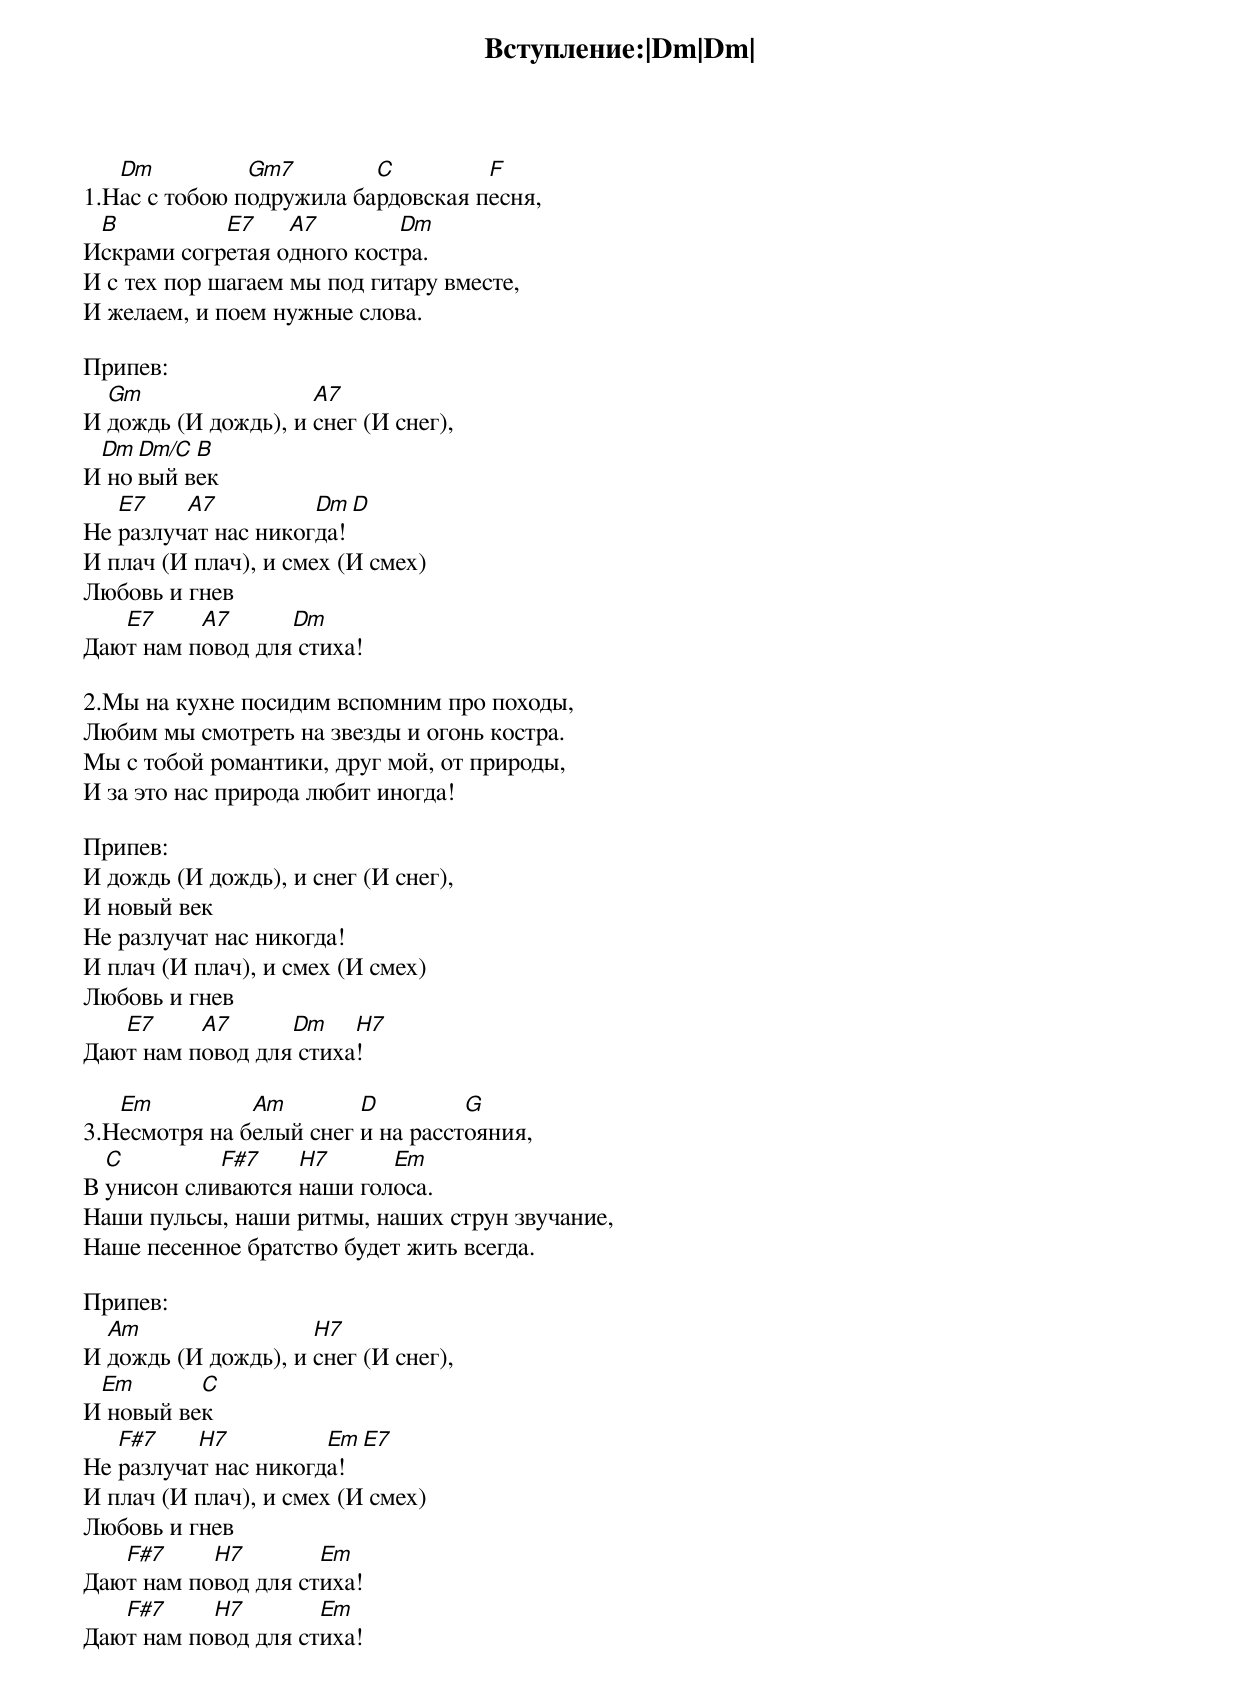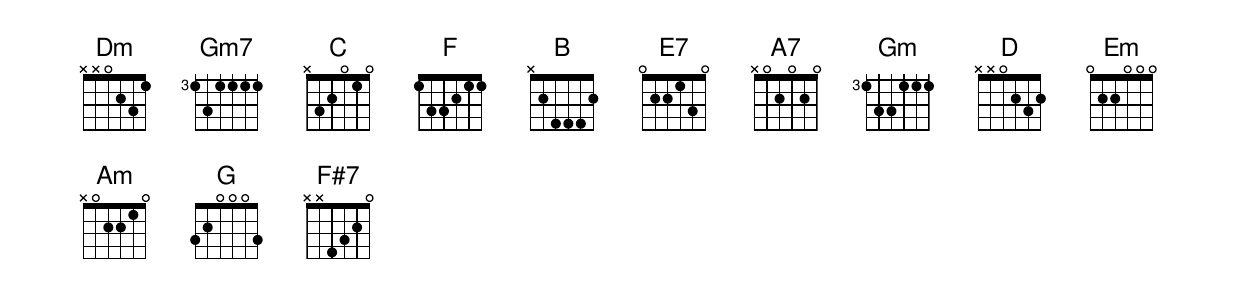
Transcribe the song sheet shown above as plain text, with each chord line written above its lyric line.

Вступление:|Dm|Dm|

   Dm          Gm7        C         F
1.Нас с тобою подружила бардовская песня,
 B          E7    A7        Dm
Искрами согретая одного костра.
И c тех пор шагаем мы под гитару вместе,
И желаем, и поем нужные слова.

Припев:
  Gm                 A7
И дождь (И дождь), и снег (И снег),
 Dm Dm/C B
И новый век
   E7    A7          Dm  D
Не разлучат нас никогда!
И плач (И плач), и смех (И смех)
Любовь и гнев
   E7     A7      Dm
Дают нам повод для стиха!

2.Мы на кухне посидим вспомним про походы,
Любим мы смотреть на звезды и огонь костра.
Мы с тобой романтики, друг мой, от природы,
И за это нас природа любит иногда!

Припев:
И дождь (И дождь), и снег (И снег),
И новый век
Не разлучат нас никогда!
И плач (И плач), и смех (И смех)
Любовь и гнев
   E7     A7      Dm    H7
Дают нам повод для стиха!

   Em          Am        D         G
3.Несмотря на белый снег и на расстояния,
  C         F#7    H7      Em
В унисон сливаются наши голоса.
Наши пульсы, наши ритмы, наших струн звучание,
Наше песенное братство будет жить всегда.

Припев:
  Am                 H7
И дождь (И дождь), и снег (И снег),
 Em       C
И новый век
   F#7    H7          Em  E7
Не разлучат нас никогда!
И плач (И плач), и смех (И смех)
Любовь и гнев
   F#7     H7        Em
Дают нам повод для стиха!
   F#7     H7        Em
Дают нам повод для стиха!
